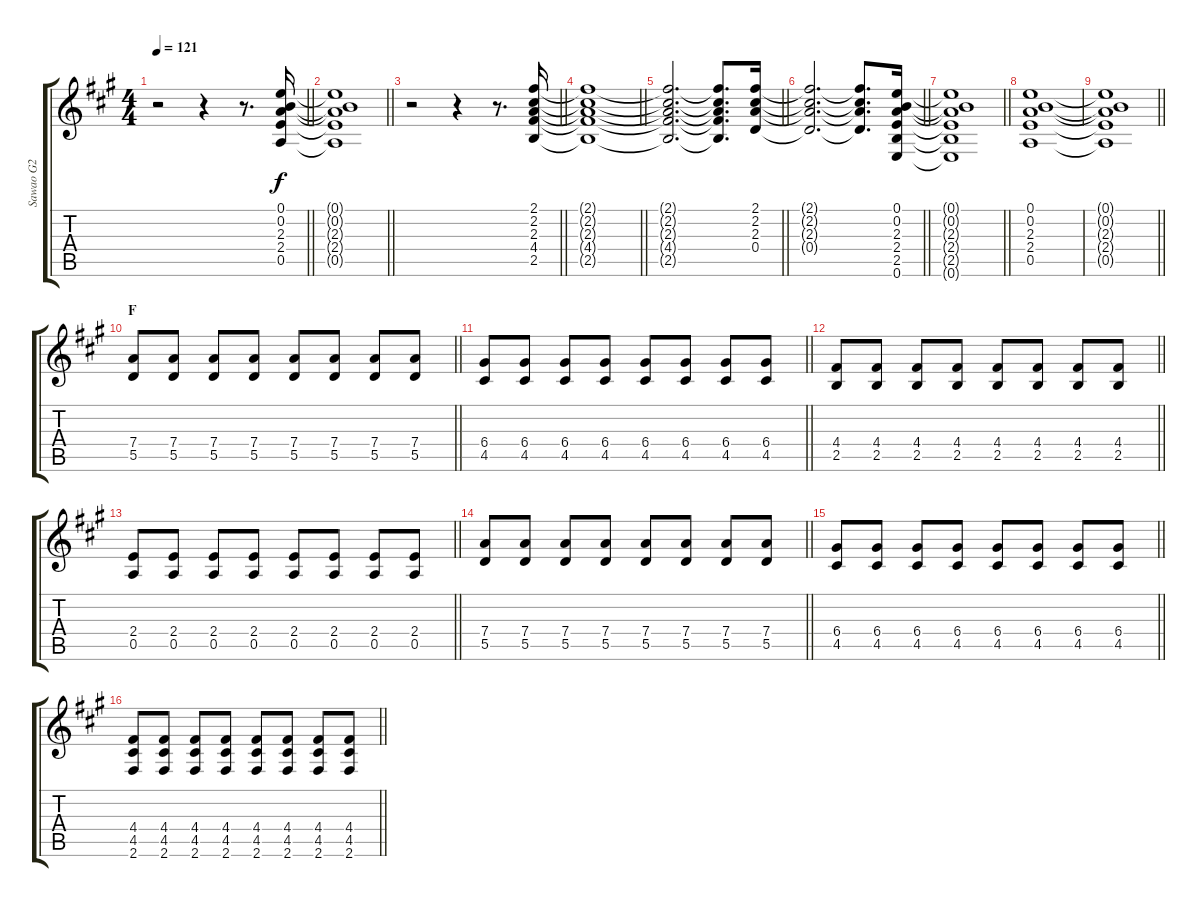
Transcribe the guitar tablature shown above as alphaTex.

\track ("Sawao G2" "Sawao G2") {instrument overdrivenguitar}
\staff {score tabs}
\tuning (E4 B3 G3 D3 A2 E2) {hide}
\ts (4 4)
\tempo 121
\clef g2
\barLineRight lightlight
\ks a
r.2{dy f} r.4 r.8{d} (0.1 0.2 2.3 2.4 0.5).16 |
\section ("" "")
\barLineRight lightlight
(0.1{t} 0.2{t} 2.3{t} 2.4{t} 0.5{t}).1 |
\barLineRight lightlight
r.2 r.4 r.8{d} (2.1 2.2 2.3 4.4 2.5).16 |
\section ("" "")
\barLineRight lightlight
(2.1{t} 2.2{t} 2.3{t} 4.4{t} 2.5{t}).1 |
\barLineRight lightlight
(2.1{t} 2.2{t} 2.3{t} 4.4{t} 2.5{t}).2{d} (2.1{t} 2.2{t} 2.3{t} 4.4{t} 2.5{t}).8{d} (2.1 2.2 2.3 0.4).16 |
\barLineRight lightlight
(2.1{t} 2.2{t} 2.3{t} 0.4{t}).2{d} (2.1{t} 2.2{t} 2.3{t} 0.4{t}).8{d} (0.1 0.2 2.3 2.4 2.5 0.6).16 |
\barLineRight lightlight
(0.1{t} 0.2{t} 2.3{t} 2.4{t} 2.5{t} 0.6{t}).1 |
\section ("" "")
(0.1 0.2 2.3 2.4 0.5).1 |
\barLineRight lightlight
(0.1{t} 0.2{t} 2.3{t} 2.4{t} 0.5{t}).1 |
\section ("" "F")
\barLineRight lightlight
(7.4 5.5).8 (7.4 5.5).8 (7.4 5.5).8 (7.4 5.5).8 (7.4 5.5).8 (7.4 5.5).8 (7.4 5.5).8 (7.4 5.5).8 |
\barLineRight lightlight
(6.4 4.5).8 (6.4 4.5).8 (6.4 4.5).8 (6.4 4.5).8 (6.4 4.5).8 (6.4 4.5).8 (6.4 4.5).8 (6.4 4.5).8 |
\barLineRight lightlight
(4.4 2.5).8 (4.4 2.5).8 (4.4 2.5).8 (4.4 2.5).8 (4.4 2.5).8 (4.4 2.5).8 (4.4 2.5).8 (4.4 2.5).8 |
\barLineRight lightlight
(2.4 0.5).8 (2.4 0.5).8 (2.4 0.5).8 (2.4 0.5).8 (2.4 0.5).8 (2.4 0.5).8 (2.4 0.5).8 (2.4 0.5).8 |
\barLineRight lightlight
(7.4 5.5).8 (7.4 5.5).8 (7.4 5.5).8 (7.4 5.5).8 (7.4 5.5).8 (7.4 5.5).8 (7.4 5.5).8 (7.4 5.5).8 |
\section ("" "")
\barLineRight lightlight
(6.4 4.5).8 (6.4 4.5).8 (6.4 4.5).8 (6.4 4.5).8 (6.4 4.5).8 (6.4 4.5).8 (6.4 4.5).8 (6.4 4.5).8 |
\barLineRight lightlight
(4.4 4.5 2.6).8 (4.4 4.5 2.6).8 (4.4 4.5 2.6).8 (4.4 4.5 2.6).8 (4.4 4.5 2.6).8 (4.4 4.5 2.6).8 (4.4 4.5 2.6).8 (4.4 4.5 2.6).8
